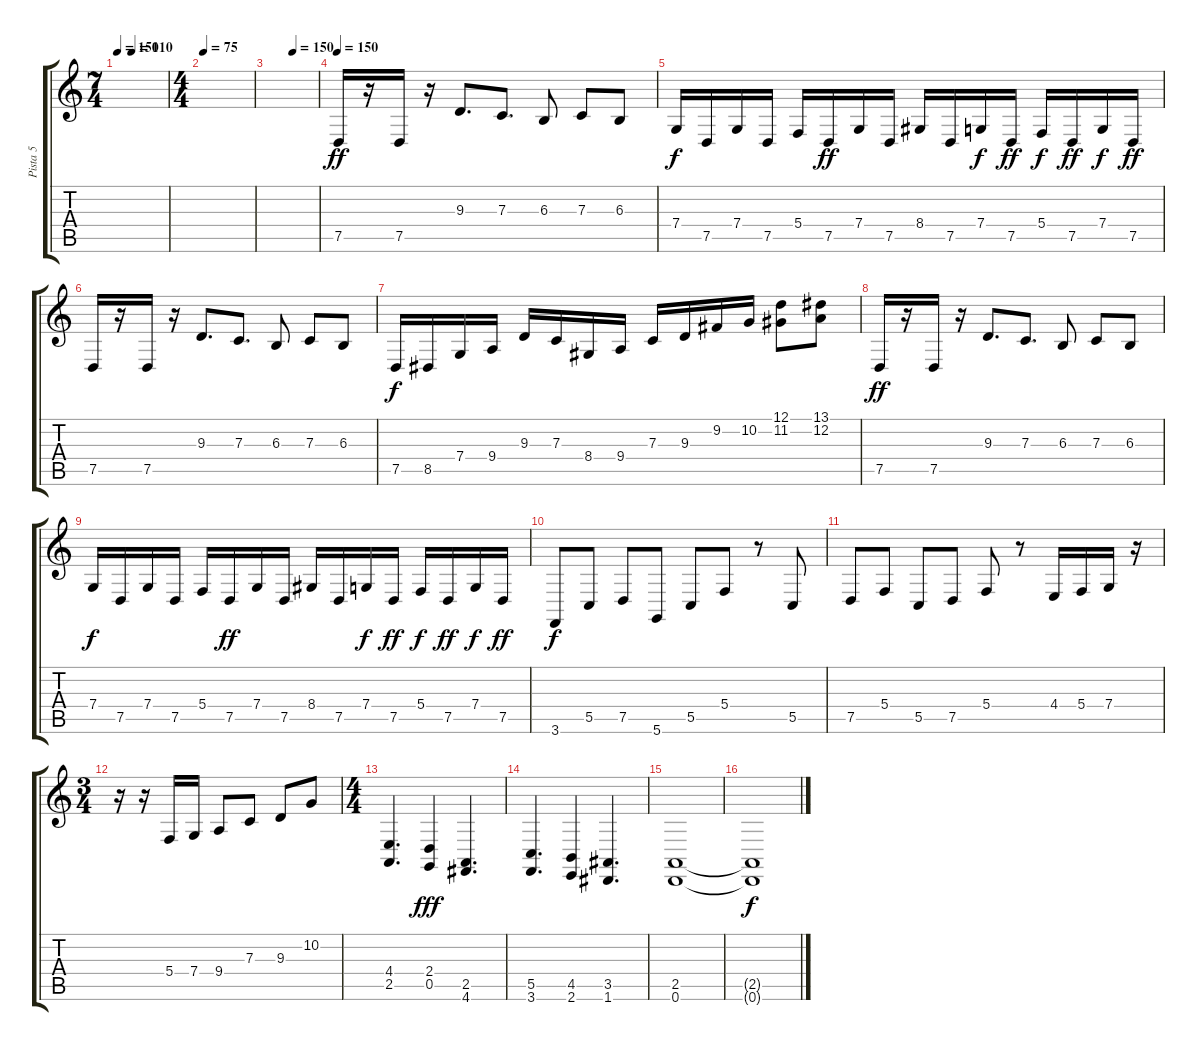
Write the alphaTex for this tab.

\track ("Pista 5" "Pista 5") {instrument harpsichord}
\staff {score tabs}
\tuning (D4 A3 F3 C3 G2 D2) {hide}
\ts (7 4)
\tempo 150
\tempo (110 0.2857142857142857)
\clef g2
\ks c
|
\ts (4 4)
\tempo 75
|
\tempo (150 0.5)
|
\tempo 150
7.5.16{dy ff volume 10 instrument harpsichord} r.16 7.5.16 r.16 9.3.8{d} 7.3.8{d} 6.3.8 7.3.8 6.3.8 |
7.4.16{dy f} 7.5.16 7.4.16 7.5.16 5.4.16 7.5.16{dy ff} 7.4.16 7.5.16 8.4.16 7.5.16 7.4.16{dy f} 7.5.16{dy ff} 5.4.16{dy f} 7.5.16{dy ff} 7.4.16{dy f} 7.5.16{dy ff} |
7.5.16 r.16 7.5.16 r.16 9.3.8{d} 7.3.8{d} 6.3.8 7.3.8 6.3.8 |
7.5.16{dy f} 8.5.16 7.4.16 9.4.16 9.3.16 7.3.16 8.4.16 9.4.16 7.3.16 9.3.16 9.2.16 10.2.16 (12.1 11.2).8 (13.1 12.2).8 |
7.5.16{dy ff} r.16 7.5.16 r.16 9.3.8{d} 7.3.8{d} 6.3.8 7.3.8 6.3.8 |
7.4.16{dy f} 7.5.16 7.4.16 7.5.16 5.4.16 7.5.16{dy ff} 7.4.16 7.5.16 8.4.16 7.5.16 7.4.16{dy f} 7.5.16{dy ff} 5.4.16{dy f} 7.5.16{dy ff} 7.4.16{dy f} 7.5.16{dy ff} |
3.6.8{dy f} 5.5.8 7.5.8 5.6.8 5.5.8 5.4.8 r.8 5.5.8 |
7.5.8 5.4.8 5.5.8 7.5.8 5.4.8 r.8 4.4.16 5.4.16 7.4.16 r.16 |
\ts (3 4)
r.16 r.16 5.4.16 7.4.16 9.4.8 7.3.8 9.3.8 10.2.8 |
\ts (4 4)
(4.4 2.5).4{d instrument distortionguitar} (2.4 0.5).4{dy fff} (2.5 4.6).4{d} |
(5.5 3.6).4{d} (4.5 2.6).4 (3.5 1.6).4{d} |
(2.5 0.6).1 |
(2.5{t} 0.6{t}).1{dy f}
